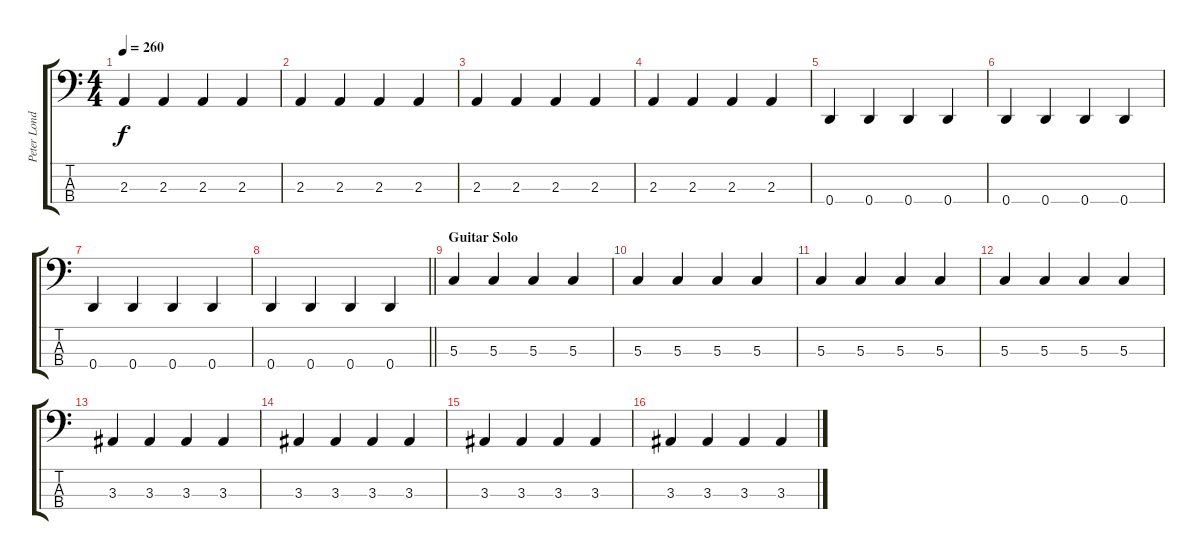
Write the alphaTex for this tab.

\track ("Peter London (Bass)" "Peter Lond") {instrument electricbassfinger}
\staff {score tabs}
\tuning (F2 C2 G1 D1) {hide}
\ts (4 4)
\tempo 260
\clef f4
\ks c
2.3.4{dy f} 2.3.4 2.3.4 2.3.4 |
2.3.4 2.3.4 2.3.4 2.3.4 |
2.3.4 2.3.4 2.3.4 2.3.4 |
2.3.4 2.3.4 2.3.4 2.3.4 |
0.4.4 0.4.4 0.4.4 0.4.4 |
0.4.4 0.4.4 0.4.4 0.4.4 |
0.4.4 0.4.4 0.4.4 0.4.4 |
\barLineRight lightlight
0.4.4 0.4.4 0.4.4 0.4.4 |
\section ("" "Guitar Solo")
5.3.4 5.3.4 5.3.4 5.3.4 |
5.3.4 5.3.4 5.3.4 5.3.4 |
5.3.4 5.3.4 5.3.4 5.3.4 |
5.3.4 5.3.4 5.3.4 5.3.4 |
3.3.4 3.3.4 3.3.4 3.3.4 |
3.3.4 3.3.4 3.3.4 3.3.4 |
3.3.4 3.3.4 3.3.4 3.3.4 |
3.3.4 3.3.4 3.3.4 3.3.4
